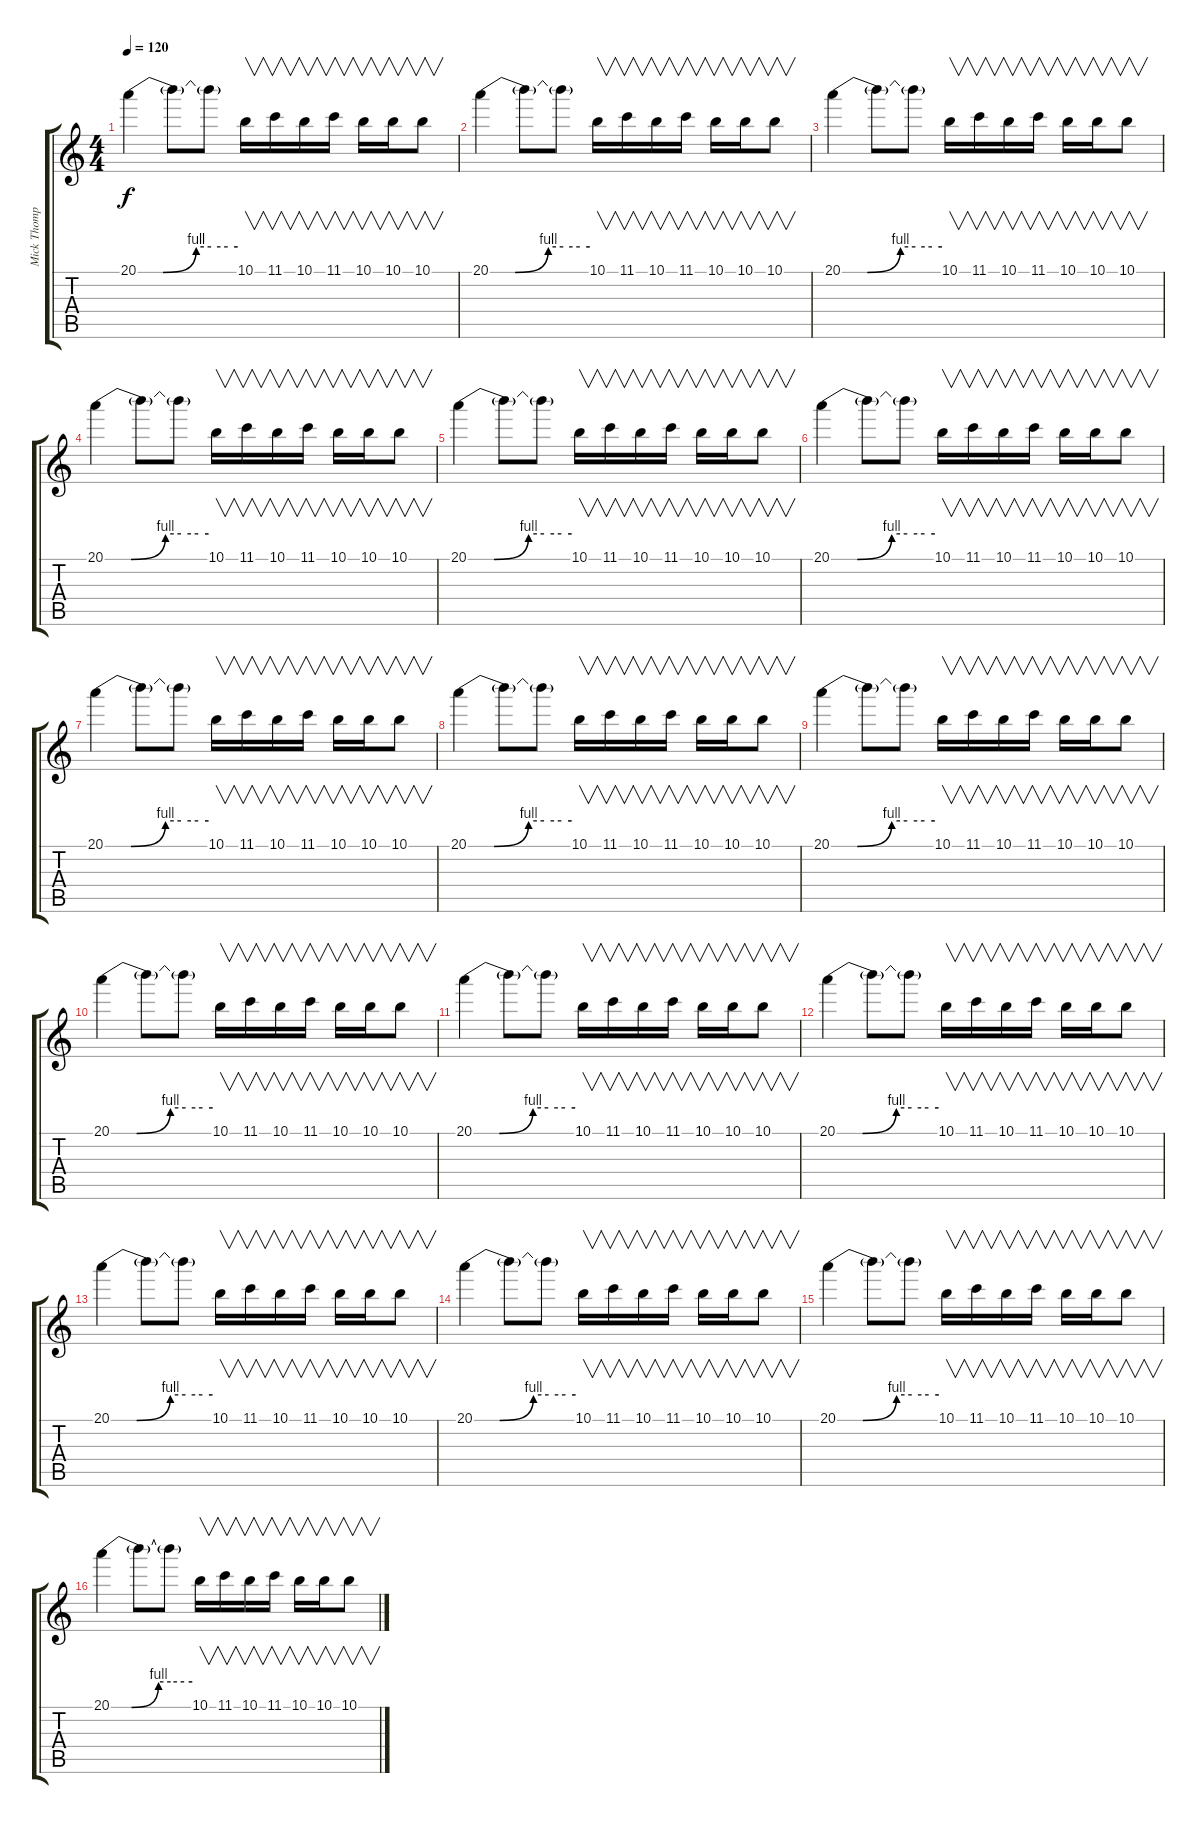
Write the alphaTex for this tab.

\track ("Mick Thompson" "Mick Thomp") {instrument distortionguitar}
\staff {score tabs}
\tuning (Db4 Ab3 E3 B2 Gb2 B1) {hide}
\ts (4 4)
\tempo 120
\clef g2
\ks c
20.1{be (custom 0 0 15 0 35 4 44 4 54 4 60 4)}.4{dy f} 20.1{t}.8 20.1{t}.8 10.1.16{v} 11.1.16{v} 10.1.16{v} 11.1.16{v} 10.1.16{v} 10.1.16{v} 10.1.8{v} |
20.1{be (custom 0 0 15 0 35 4 44 4 54 4 60 4)}.4 20.1{t}.8 20.1{t}.8 10.1.16{v} 11.1.16{v} 10.1.16{v} 11.1.16{v} 10.1.16{v} 10.1.16{v} 10.1.8{v} |
20.1{be (custom 0 0 15 0 35 4 44 4 54 4 60 4)}.4 20.1{t}.8 20.1{t}.8 10.1.16{v} 11.1.16{v} 10.1.16{v} 11.1.16{v} 10.1.16{v} 10.1.16{v} 10.1.8{v} |
20.1{be (custom 0 0 15 0 35 4 44 4 54 4 60 4)}.4 20.1{t}.8 20.1{t}.8 10.1.16{v} 11.1.16{v} 10.1.16{v} 11.1.16{v} 10.1.16{v} 10.1.16{v} 10.1.8{v} |
20.1{be (custom 0 0 15 0 35 4 44 4 54 4 60 4)}.4 20.1{t}.8 20.1{t}.8 10.1.16{v} 11.1.16{v} 10.1.16{v} 11.1.16{v} 10.1.16{v} 10.1.16{v} 10.1.8{v} |
20.1{be (custom 0 0 15 0 35 4 44 4 54 4 60 4)}.4 20.1{t}.8 20.1{t}.8 10.1.16{v} 11.1.16{v} 10.1.16{v} 11.1.16{v} 10.1.16{v} 10.1.16{v} 10.1.8{v} |
20.1{be (custom 0 0 15 0 35 4 44 4 54 4 60 4)}.4 20.1{t}.8 20.1{t}.8 10.1.16{v} 11.1.16{v} 10.1.16{v} 11.1.16{v} 10.1.16{v} 10.1.16{v} 10.1.8{v} |
20.1{be (custom 0 0 15 0 35 4 44 4 54 4 60 4)}.4 20.1{t}.8 20.1{t}.8 10.1.16{v} 11.1.16{v} 10.1.16{v} 11.1.16{v} 10.1.16{v} 10.1.16{v} 10.1.8{v} |
20.1{be (custom 0 0 15 0 35 4 44 4 54 4 60 4)}.4 20.1{t}.8 20.1{t}.8 10.1.16{v} 11.1.16{v} 10.1.16{v} 11.1.16{v} 10.1.16{v} 10.1.16{v} 10.1.8{v} |
20.1{be (custom 0 0 15 0 35 4 44 4 54 4 60 4)}.4 20.1{t}.8 20.1{t}.8 10.1.16{v} 11.1.16{v} 10.1.16{v} 11.1.16{v} 10.1.16{v} 10.1.16{v} 10.1.8{v} |
20.1{be (custom 0 0 15 0 35 4 44 4 54 4 60 4)}.4 20.1{t}.8 20.1{t}.8 10.1.16{v} 11.1.16{v} 10.1.16{v} 11.1.16{v} 10.1.16{v} 10.1.16{v} 10.1.8{v} |
20.1{be (custom 0 0 15 0 35 4 44 4 54 4 60 4)}.4 20.1{t}.8 20.1{t}.8 10.1.16{v} 11.1.16{v} 10.1.16{v} 11.1.16{v} 10.1.16{v} 10.1.16{v} 10.1.8{v} |
20.1{be (custom 0 0 15 0 35 4 44 4 54 4 60 4)}.4 20.1{t}.8 20.1{t}.8 10.1.16{v} 11.1.16{v} 10.1.16{v} 11.1.16{v} 10.1.16{v} 10.1.16{v} 10.1.8{v} |
20.1{be (custom 0 0 15 0 35 4 44 4 54 4 60 4)}.4 20.1{t}.8 20.1{t}.8 10.1.16{v} 11.1.16{v} 10.1.16{v} 11.1.16{v} 10.1.16{v} 10.1.16{v} 10.1.8{v} |
20.1{be (custom 0 0 15 0 35 4 44 4 54 4 60 4)}.4 20.1{t}.8 20.1{t}.8 10.1.16{v} 11.1.16{v} 10.1.16{v} 11.1.16{v} 10.1.16{v} 10.1.16{v} 10.1.8{v} |
20.1{be (custom 0 0 15 0 35 4 44 4 54 4 60 4)}.4 20.1{t}.8 20.1{t}.8 10.1.16{v} 11.1.16{v} 10.1.16{v} 11.1.16{v} 10.1.16{v} 10.1.16{v} 10.1.8{v}
